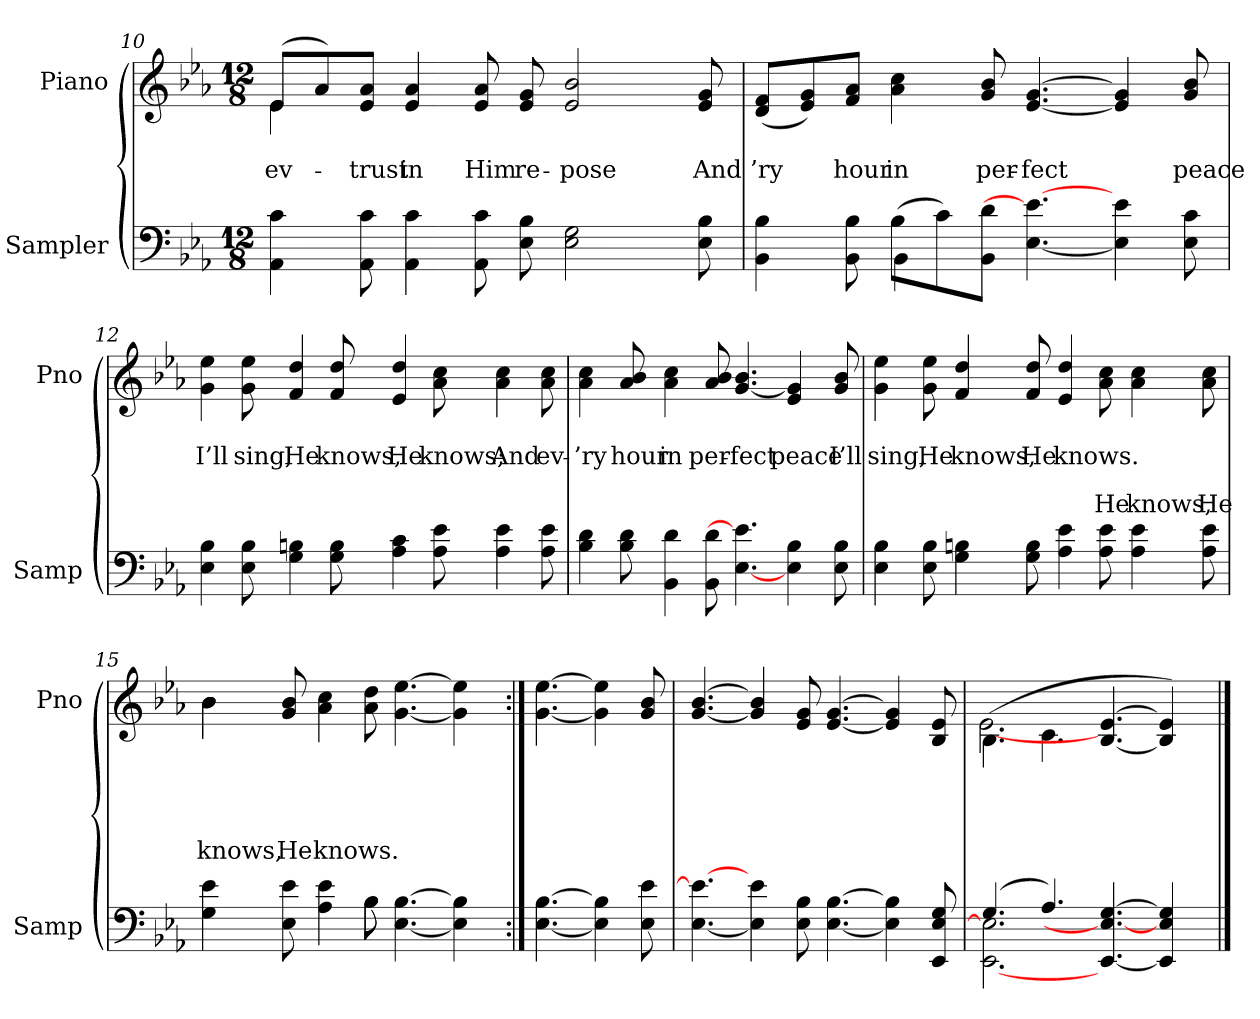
**kern	**kern	**text	**text	**text	**text
*part2	*part1	*part1	*part1	*part1	*part1
*staff2	*staff1	*staff1	*staff1	*staff1	*staff1
*I"Sampler	*I"Piano	*	*	*	*
*I'Samp	*I'Pno	*	*	*	*
*clefF4	*clefG2	*	*	*	*
*k[b-e-a-]	*k[b-e-a-]	*	*	*	*
*E-:	*E-:	*	*	*	*
*M12/8	*M12/8	*	*	*	*
=10	=10	=10	=10	=10	=10
*	*^	*	*	*	*
4AA- 4c	(8e-/L	4e-	.	ev-	.	.
.	8a-/)	.	.	.	.	.
8AA- 8c	8e-/ 8a-/J	1ryy	.	trust	.	.
4AA- 4c	4e- 4a-	.	.	in	.	.
8AA- 8c	8e- 8a-	.	.	Him	.	.
8E- 8B-	8e- 8g	.	.	re-	.	.
2E- 2G	2e- 2b-	.	.	-pose	.	.
.	.	4ryy	.	.	.	.
8E- 8B-	8e- 8g	.	.	And	.	.
*	*v	*v	*	*	*	*
=11	=11	=11	=11	=11	=11
*^	*	*	*	*	*
4BB- 4B-	4.ryy	(8d/ 8f/L	.	-’ry	.	.
.	.	8e-/ 8g/)	.	.	.	.
8BB- 8B-	.	8f/ 8a-/J	.	hour	.	.
(8B-\L	4BB-	4a- 4cc	.	in	.	.
8c\)	.	.	.	.	.	.
8BB-\ 8d\J	2..ryy	8g 8b-	.	per-	.	.
[4.E- 4.e-_	.	[4.e- [4.g	.	-fect	.	.
4E-] 4e-	.	4e-] 4g]	.	.	.	.
8E- 8c	.	8g 8b-	.	peace	.	.
*v	*v	*	*	*	*	*
=12	=12	=12	=12	=12	=12
4E- 4B-	4g 4ee-	.	I’ll	.	.
8E- 8B-	8g 8ee-	.	sing,	.	.
4G 4Bn	4f 4dd	.	He	.	.
8G 8B	8f 8dd	.	knows,	.	.
4A- 4c	4e- 4dd	.	He	.	.
8A- 8e-	8a- 8cc	.	knows;	.	.
4A- 4e-	4a- 4cc	.	And	.	.
8A- 8e-	8a- 8cc	.	ev-	.	.
=13	=13	=13	=13	=13	=13
4B- 4d	4a- 4cc	.	-’ry	.	.
8B- 8d	8a- 8b-	.	hour	.	.
4BB- 4d	4a- 4cc	.	in	.	.
8BB- 8d	8a- 8b-	.	per-	.	.
[4.E- 4.e-]	[4.g 4.b-	.	-fect	.	.
4E- 4B-	4e- 4g]	.	peace	.	.
8E- 8B-	8g 8b-	.	I’ll	.	.
=14	=14	=14	=14	=14	=14
4E- 4B-	4g 4ee-	.	sing,	.	.
8E- 8B-	8g 8ee-	.	He	.	.
4G 4Bn	4f 4dd	.	knows,	.	.
8G 8B	8f 8dd	.	He	.	.
4A- 4e-	4e- 4dd	.	knows.	.	.
8A- 8e-	8a- 8cc	.	.	.	He
4A- 4e-	4a- 4cc	.	.	.	knows,
8A- 8e-	8a- 8cc	.	.	.	He
=15	=15	=15	=15	=15	=15
*^	*^	*	*	*	*
4G 4e-	8ryy	4b-\	4b-	.	.	.	knows,
*v	*v	*	*	*	*	*	*
8E- 8e-	8g 8b-	1ryy	.	.	.	He
4A- 4e-	4a- 4cc	.	.	.	.	knows.
*^	*	*	*	*	*	*
8B-\	8B-	8a- 8dd	.	.	.	.	.
[4.E- [4.B-	2ryy	[4.g [4.ee-	.	.	.	.	.
4E-] 4B-]	.	4g] 4ee-]	.	.	.	.	.
.	8ryy	.	8ryy	.	.	.	.
*v	*v	*	*	*	*	*	*
*	*v	*v	*	*	*	*
=16:|!	=16:|!	=16:|!	=16:|!	=16:|!	=16:|!
[4.E- [4.B-	[4.g [4.ee-	.	.	.	.
4E-] 4B-]	4g] 4ee-]	.	.	.	.
8E- 8e-	8g 8b-	.	.	.	.
=17	=17	=17	=17	=17	=17
[4.E- 4.e-_	[4.g [4.b-	.	.	.	.
4E-] 4e-	4g] 4b-]	.	.	.	.
8E- 8B-	8e- 8g	.	.	.	.
[4.E- [4.B-	[4.e- [4.g	.	.	.	.
4E-] 4B-]	4e-] 4g]	.	.	.	.
8EE- 8E- 8G	8B- 8e-	.	.	.	.
=18	=18	=18	=18	=18	=18
*^	*^	*	*	*	*
(4.G/	[2.EE- 2.E-]	(4.B-\	[2.e-	.	.	.	.
4.A-/)	.	4.c\	.	.	.	.	.
[4.EE- 4.E-_ [4.G	2ryy	[4.B- [4.e-	2ryy	.	.	.	.
4EE-] 4E- 4G]	.	4B-] 4e-])	.	.	.	.	.
.	8ryy	.	8ryy	.	.	.	.
*v	*v	*	*	*	*	*	*
*	*v	*v	*	*	*	*
==	==	==	==	==	==
*-	*-	*-	*-	*-	*-
